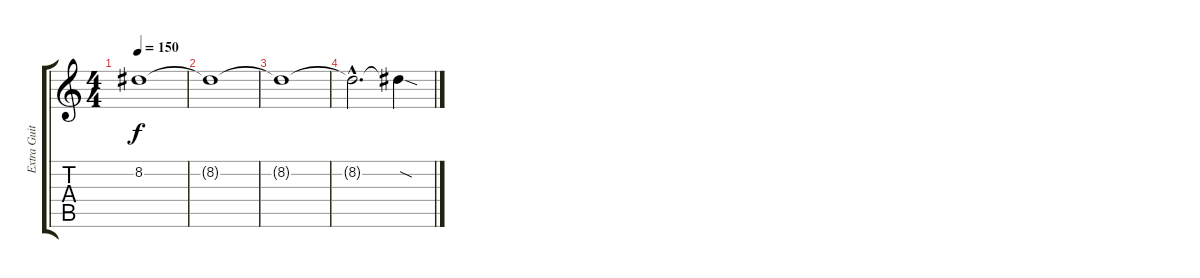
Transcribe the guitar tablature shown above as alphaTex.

\track ("Extra Guitar" "Extra Guit") {instrument overdrivenguitar}
\staff {score tabs}
\tuning (C4 G3 Eb3 Bb2 F2 C2) {hide}
\ts (4 4)
\tempo 150
\clef g2
\ks c
8.2.1{dy f} |
8.2{t}.1 |
8.2{t}.1 |
8.2{hac t}.2{d} 8.2{sod t}.4
